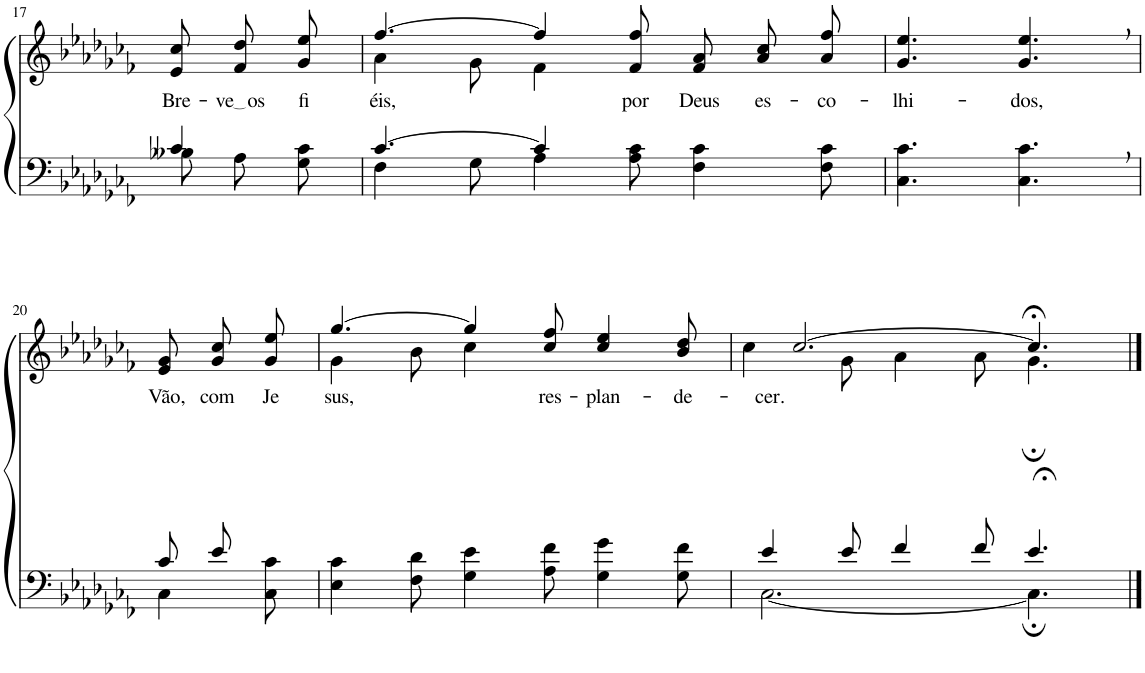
**kern	**kern	**text
*part2	*part1	*part1
*staff2	*staff1	*staff1
*I"Parte III e IV	*I"Parte I e II	*
!!LO:PB:g=z
*clefF4	*clefG2	*
*Trd2c3	*Trd2c3	*
*k[b-e-a-d-g-c-f-]	*k[b-e-a-d-g-c-f-]	*
*M9/8	*M9/8	*
=17	=17	=17
*^	*	*
!	!	!	!LO:LY:b
4c-/	8B--X\L	8e-/ 8cc-/L	Bre-
!	!	!	!LO:LY:b
.	8A-\	8f-/ 8dd-/	ve os
!	!	!	!LO:LY:b
8ryy	8G-\ 8c-\J	8g-/ 8ee-/J	fi-
=18	=18	=18	=18
*	*	*^	*
!	!	!	!	!LO:LY:b
[4.c-/	4F-\	[4.ff-/	4a-\	-éis,
.	8G-\	.	8g-\	.
4c-/]	4A-\	4ff-/]	4f-\	.
!	!	!	!	!LO:LY:b
2ryy	8A-\ 8c-\	8f-/ 8ff-/	2ryy	por
!	!	!	!	!LO:LY:b
.	4F-\ 4c-\	8f-\ 8a-\L	.	Deus
!	!	!	!	!LO:LY:b
.	.	8a-\ 8cc-\	.	es-
!	!	!	!	!LO:LY:b
.	8F-\ 8c-\	8a-\ 8ff-\J	.	-co-
*	*	*v	*v	*
=19	=19	=19	=19
!	!	!	!LO:LY:b
*v	*v	*	*
4.C-\ 4.c-\	4.g-/ 4.ee-/	-lhi-
!	!	!LO:LY:b
4.C-\, 4.c-\,	4.g-/, 4.ee-/,	-dos,
!!LO:LB:g=z
=20	=20	=20
*^	*	*
!	!	!	!LO:LY:b
8c-/L	4C-\	8e-/ 8g-/L	Vão,
!	!	!	!LO:LY:b
8e-/J	.	8g-/ 8cc-/	com
!	!	!	!LO:LY:b
8ryy	8C-\ 8c-\	8g-/ 8ee-/J	Je-
=21	=21	=21	=21
*	*	*^	*
!	!	!	!	!LO:LY:b
*v	*v	*	*	*
4E-\ 4c-\	[4.gg-/	4g-\	-sus,
8F-\ 8d-\	.	8b-\	.
4G-\ 4e-\	4gg-/]	4cc-\	.
!	!	!	!LO:LY:b
8A-\ 8f-\	8cc-/ 8ff-/	2ryy	res-
!	!	!	!LO:LY:b
4G-\ 4g-\	4cc-/ 4ee-/	.	-plan-
!	!	!	!LO:LY:b
8G-\ 8f-\	8b-/ 8dd-/	.	-de-
=22	=22	=22	=22
*^	*	*	*
!	!	!	!	!LO:LY:b
4e-/	[2.C-\	[2.cc-/	4cc-\	-cer.
8e-/	.	.	8g-\	.
4f-/	.	.	4a-\	.
8f-/	.	.	8a-\	.
4.e-;</	4.C-;\]	4.cc-;</]	4.g-;\	.
*v	*v	*	*	*
*	*v	*v	*
==	==	==
*-	*-	*-
